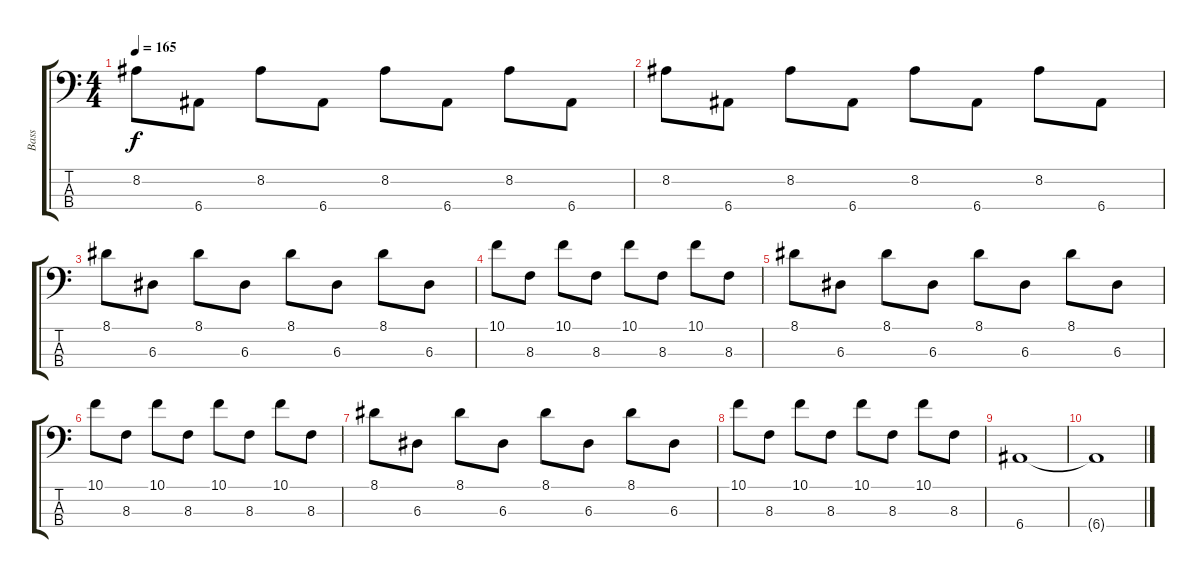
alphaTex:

\track ("Bass" "Bass") {instrument electricbasspick}
\staff {score tabs}
\tuning (G2 D2 A1 E1) {hide}
\ts (4 4)
\tempo 165
\clef f4
\ks c
8.2.8{dy f} 6.4.8 8.2.8 6.4.8 8.2.8 6.4.8 8.2.8 6.4.8 |
8.2.8 6.4.8 8.2.8 6.4.8 8.2.8 6.4.8 8.2.8 6.4.8 |
8.1.8 6.3.8 8.1.8 6.3.8 8.1.8 6.3.8 8.1.8 6.3.8 |
10.1.8 8.3.8 10.1.8 8.3.8 10.1.8 8.3.8 10.1.8 8.3.8 |
8.1.8 6.3.8 8.1.8 6.3.8 8.1.8 6.3.8 8.1.8 6.3.8 |
10.1.8 8.3.8 10.1.8 8.3.8 10.1.8 8.3.8 10.1.8 8.3.8 |
8.1.8 6.3.8 8.1.8 6.3.8 8.1.8 6.3.8 8.1.8 6.3.8 |
10.1.8 8.3.8 10.1.8 8.3.8 10.1.8 8.3.8 10.1.8 8.3.8 |
6.4.1 |
6.4{t}.1
